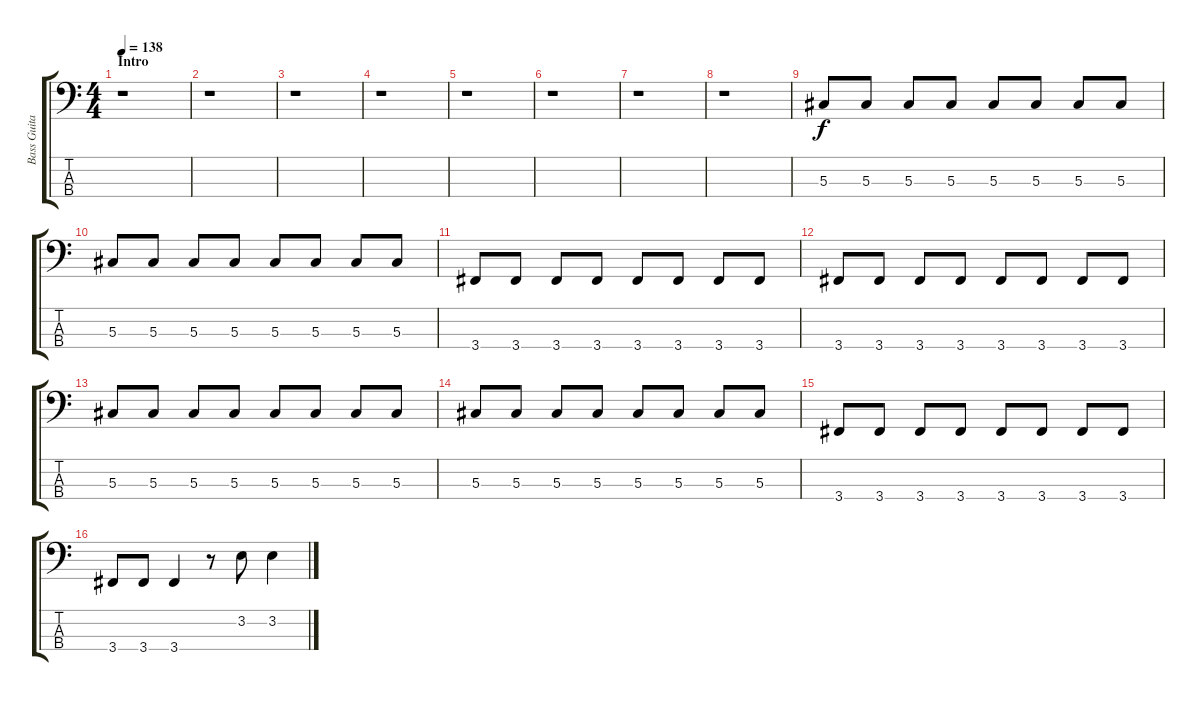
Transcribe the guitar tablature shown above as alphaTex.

\track ("Bass Guitar" "Bass Guita") {instrument electricbasspick}
\staff {score tabs}
\tuning (Gb2 Db2 Ab1 Eb1) {hide}
\ts (4 4)
\section ("" "Intro")
\tempo 138
\clef f4
\ks c
r.1{dy f instrument electricbasspick} |
r.1 |
r.1 |
r.1 |
r.1 |
r.1 |
r.1 |
r.1 |
5.3.8 5.3.8 5.3.8 5.3.8 5.3.8 5.3.8 5.3.8 5.3.8 |
5.3.8 5.3.8 5.3.8 5.3.8 5.3.8 5.3.8 5.3.8 5.3.8 |
3.4.8 3.4.8 3.4.8 3.4.8 3.4.8 3.4.8 3.4.8 3.4.8 |
3.4.8 3.4.8 3.4.8 3.4.8 3.4.8 3.4.8 3.4.8 3.4.8 |
5.3.8 5.3.8 5.3.8 5.3.8 5.3.8 5.3.8 5.3.8 5.3.8 |
5.3.8 5.3.8 5.3.8 5.3.8 5.3.8 5.3.8 5.3.8 5.3.8 |
3.4.8 3.4.8 3.4.8 3.4.8 3.4.8 3.4.8 3.4.8 3.4.8 |
3.4.8 3.4.8 3.4.4 r.8 3.2.8 3.2.4
